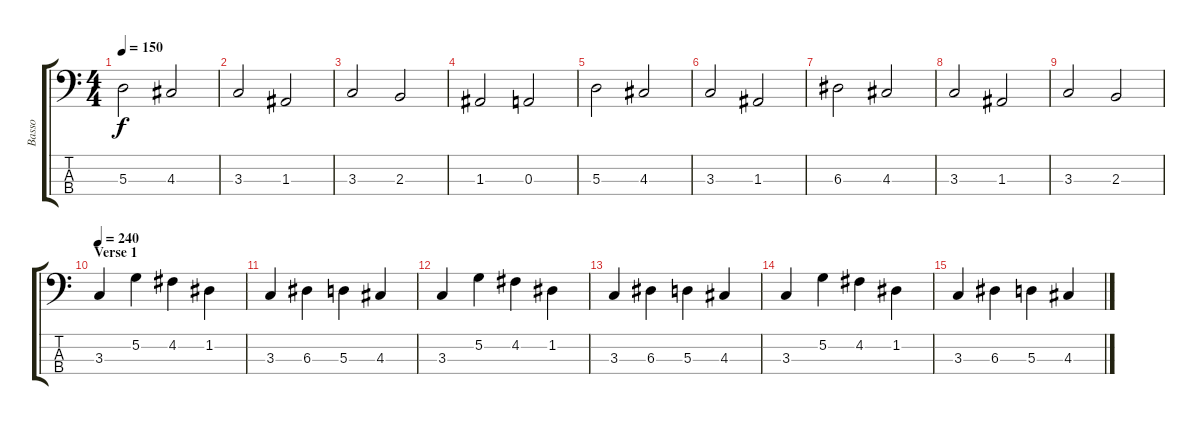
\track ("Basso" "Basso") {instrument acousticbass}
\staff {score tabs}
\tuning (G2 D2 A1 E1) {hide}
\ts (4 4)
\tempo 150
\clef f4
\ks c
5.3.2{dy f} 4.3.2 |
3.3.2 1.3.2 |
3.3.2 2.3.2 |
1.3.2 0.3.2 |
5.3.2 4.3.2 |
3.3.2 1.3.2 |
6.3.2 4.3.2 |
3.3.2 1.3.2 |
3.3.2 2.3.2 |
\section ("" "Verse 1")
\tempo 240
3.3.4 5.2.4 4.2.4 1.2.4 |
3.3.4 6.3.4 5.3.4 4.3.4 |
3.3.4 5.2.4 4.2.4 1.2.4 |
3.3.4 6.3.4 5.3.4 4.3.4 |
3.3.4 5.2.4 4.2.4 1.2.4 |
3.3.4 6.3.4 5.3.4 4.3.4
